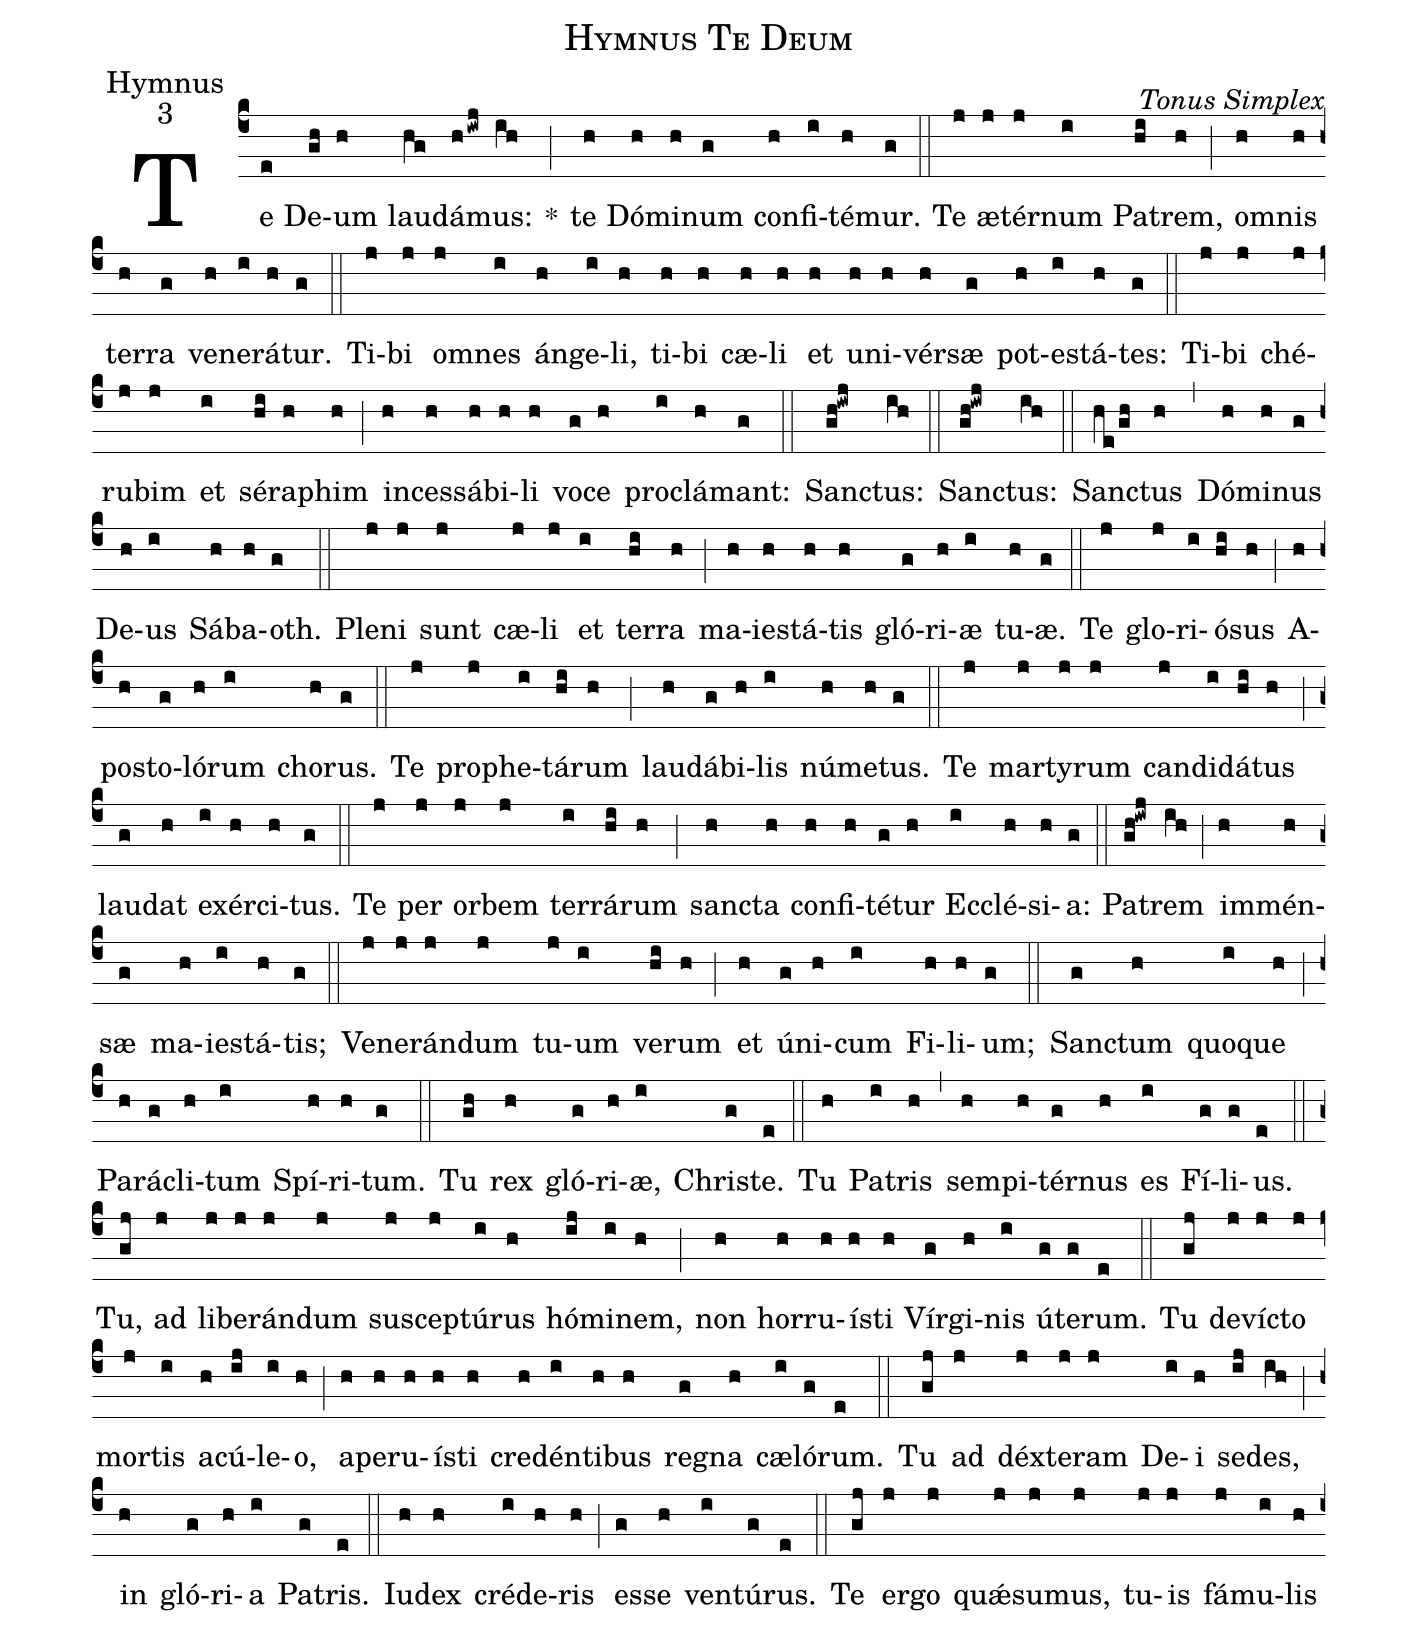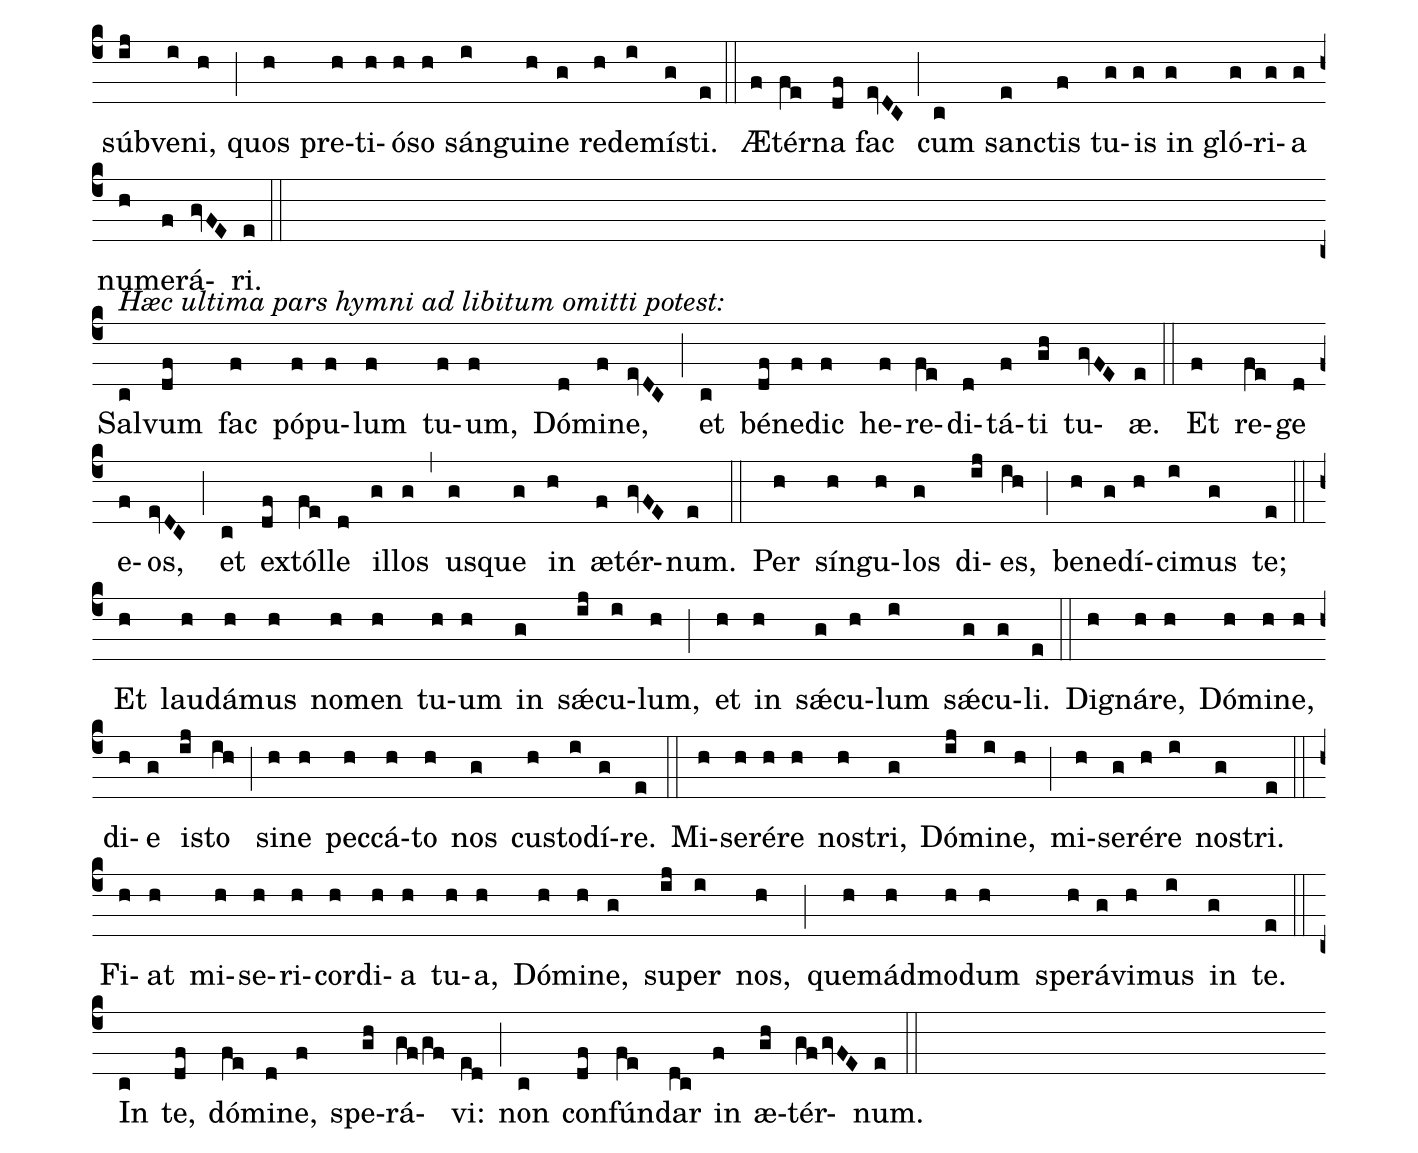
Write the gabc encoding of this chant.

name:Hymnus Te Deum;
office-part:Hymnus;
mode:3;
commentary:Tonus Simplex;
%%
(c4)  Te(e) De(gh)um(h) lau(hg)dá(hiwj)mus:(ih) *(;) te(h) Dó(h)mi(h)num(g) con(h)fi(i)té(h)mur.(g) (::)

Te(j) æ(j)tér(j)num(i) Pa(hi)trem,(h) (;) om(h)nis(h) ter(h)ra(g) ve(h)ne(i)rá(h)tur.(g) (::)

Ti(j)bi(j) om(j)nes(i) án(h)ge(i)li,(h) ti(h)bi(h) cæ(h)li(h) et(h) u(h)ni(h)vér(h)sæ(g) pot(h)es(i)tá(h)tes:(g) (::)

Ti(j)bi(j) ché(j)ru(j)bim(j) et(i) sé(hi)ra(h)phim(h) (;) in(h)ces(h)sá(h)bi(h)li(h) vo(g)ce(h) pro(i)clá(h)mant:(g) (::)

Sanc(gh!iwj)tus:(ih) (::)

Sanc(gh!iwj)tus:(ih) (::)

Sanc(he/gh)tus(h) (,) Dó(h)mi(h)nus(g) De(h)us(i) Sá(h)ba(h)oth.(g) (::)

Ple(j)ni(j) sunt(j) cæ(j)li(j) et(i) ter(hi)ra(h) (;) ma(h)ies(h)tá(h)tis(h) gló(g)ri(h)æ(i) tu(h)æ.(g) (::)

Te(j) glo(j)ri(i)ó(hi)sus(h) (;) A(h)pos(h)to(g)ló(h)rum(i) cho(h)rus.(g) (::)

Te(j) pro(j)phe(i)tá(hi)rum(h) (;)

lau(h)dá(g)bi(h)lis(i) nú(h)me(h)tus.(g) (::)

Te(j) mar(j)ty(j)rum(j) can(j)di(i)dá(hi)tus(h) (;) lau(g)dat(h) ex(i)ér(h)ci(h)tus.(g) (::)

Te(j) per(j) or(j)bem(j) ter(i)rá(hi)rum(h) (;) sanc(h)ta(h) con(h)fi(h)té(g)tur(h) Ec(i)clé(h)si(h)a:(g) (::)

Pa(gh!iwj)trem(ih) (;) im(h)mén(h)sæ(g) ma(h)ies(i)tá(h)tis;(g) (::)

Ve(j)ne(j)rán(j)dum(j) tu(j)um(i) ve(hi)rum(h) (;) et(h) ú(g)ni(h)cum(i) Fi(h)li(h)um;(g) (::)

Sanc(g)tum(h) quo(i)que(h) (;) Pa(h)rá(g)cli(h)tum(i) Spí(h)ri(h)tum.(g) (::)

Tu(gh) rex(h) gló(g)ri(h)æ,(i) Chris(g)te.(e) (::)

Tu(h) Pa(i)tris(h) (,) sem(h)pi(h)tér(g)nus(h) es(i) Fí(g)li(g)us.(e) (::)

Tu,(gj) ad(j) li(j)be(j)rán(j)dum(j) su(j)scep(j)tú(i)rus(h) hó(ij)mi(i)nem,(h) (;) non(h) hor(h)ru(h)ís(h)ti(h) Vír(g)gi(h)nis(i) ú(g)te(g)rum.(e) (::)

Tu(gj) de(j)víc(j)to(j) mor(j)tis(i) a(h)cú(ij)le(i)o,(h) (;) a(h)pe(h)ru(h)ís(h)ti(h) cre(h)dén(i)ti(h)bus(h) re(g)gna(h) cæ(i)ló(g)rum.(e) (::)

Tu(gj) ad(j) déx(j)te(j)ram(j) De(i)i(h) se(ij)des,(ih) (;) in(h) gló(g)ri(h)a(i) Pa(g)tris.(e) (::)

Iu(h)dex(h) cré(i)de(h)ris(h) (;) es(g)se(h) ven(i)tú(g)rus.(e) (::)

Te(gj) er(j)go(j) quǽ(j)su(j)mus,(j) tu(j)is(j) fá(j)mu(i)lis(h) súb(ij)ve(i)ni,(h) (;) quos(h) pre(h)ti(h)ó(h)so(h) sán(i)gui(h)ne(g) red(h)e(i)mís(g)ti.(e) (::)

Æ(f)tér(fe)na(df) fac(evDC) (;) cum(c) sanc(e)tis(f) tu(g)is(g) in(g) gló(g)ri(g)a(g) nu(h)me(f)rá(gvFE)ri.(e) (::Z)

Sal<alt>Hæc ultima pars hymni ad libitum omitti potest:</alt>(c)vum(df) fac(f) pó(f)pu(f)lum(f) tu(f)um,(f) Dó(d)mi(f)ne,(evDC) (;) et(c) bé(df)ne(f)dic(f) he(f)re(fe)di(d)tá(f)ti(gh) tu(gvFE)æ.(e) (::)

Et(f) re(fe)ge(d) e(f)os,(evDC) (;) et(c) ex(df)tól(fe)le(d) il(g)los(g) (,) us(g)que(g) in(h) æ(f)tér(gvFE)num.(e) (::)

Per(h) sín(h)gu(h)los(g) di(ij)es,(ih) (;) be(h)ne(g)dí(h)ci(i)mus(g) te;(e) (::)

Et(h) lau(h)dá(h)mus(h) no(h)men(h) tu(h)um(h) in(g) sǽ(ij)cu(i)lum,(h) (;) et(h) in(h) sǽ(g)cu(h)lum(i) sǽ(g)cu(g)li.(e) (::)

Di(h)gná(h)re,(h) Dó(h)mi(h)ne,(h) di(h)e(g) is(ij)to(ih) (;) si(h)ne(h) pec(h)cá(h)to(h) nos(g) cus(h)to(i)dí(g)re.(e) (::)

Mi(h)se(h)ré(h)re(h) nos(h)tri,(g) Dó(ij)mi(i)ne,(h) (;) mi(h)se(g)ré(h)re(i) nos(g)tri.(e) (::)

Fi(h)at(h) mi(h)se(h)ri(h)cor(h)di(h)a(h) tu(h)a,(h) Dó(h)mi(h)ne,(g) su(ij)per(i) nos,(h) (;) quem(h)ád(h)mo(h)dum(h) spe(h)rá(g)vi(h)mus(i) in(g) te.(e) (::) In(c) te,(df) dó(fe)mi(d)ne,(f) spe(gh)rá(gf/gf)vi:(ed) (;) non(c) con(df)fún(fe)dar(dc) in(f) æ(gh)tér(gf/gvFE)num.(e) (::)
